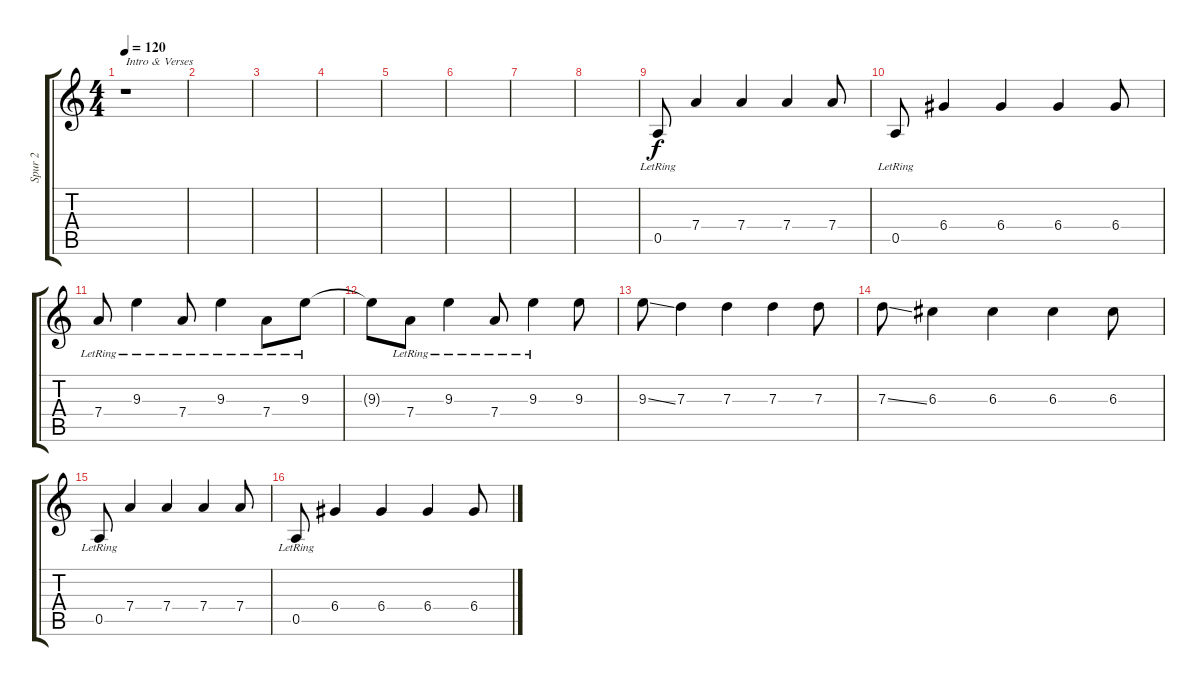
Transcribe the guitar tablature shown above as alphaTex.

\track ("Spur 2" "Spur 2") {instrument electricguitarclean}
\staff {score tabs}
\tuning (E4 B3 G3 D3 A2 E2) {hide}
\ts (4 4)
\tempo 120
\clef g2
\ks c
r.1{txt "Intro & Verses" dy f instrument electricguitarclean} |
|
|
|
|
|
|
|
0.5{lr}.8 7.4.4 7.4.4 7.4.4 7.4.8 |
0.5{lr}.8 6.4.4 6.4.4 6.4.4 6.4.8 |
7.4{lr}.8 9.3{lr}.4 7.4{lr}.8 9.3{lr}.4 7.4{lr}.8 9.3{lr}.8 |
9.3{t}.8 7.4{lr}.8 9.3{lr}.4 7.4{lr}.8 9.3{lr}.4 9.3.8 |
9.3{ss}.8 7.3.4 7.3.4 7.3.4 7.3.8 |
7.3{ss}.8 6.3.4 6.3.4 6.3.4 6.3.8 |
0.5{lr}.8 7.4.4 7.4.4 7.4.4 7.4.8 |
0.5{lr}.8 6.4.4 6.4.4 6.4.4 6.4.8
